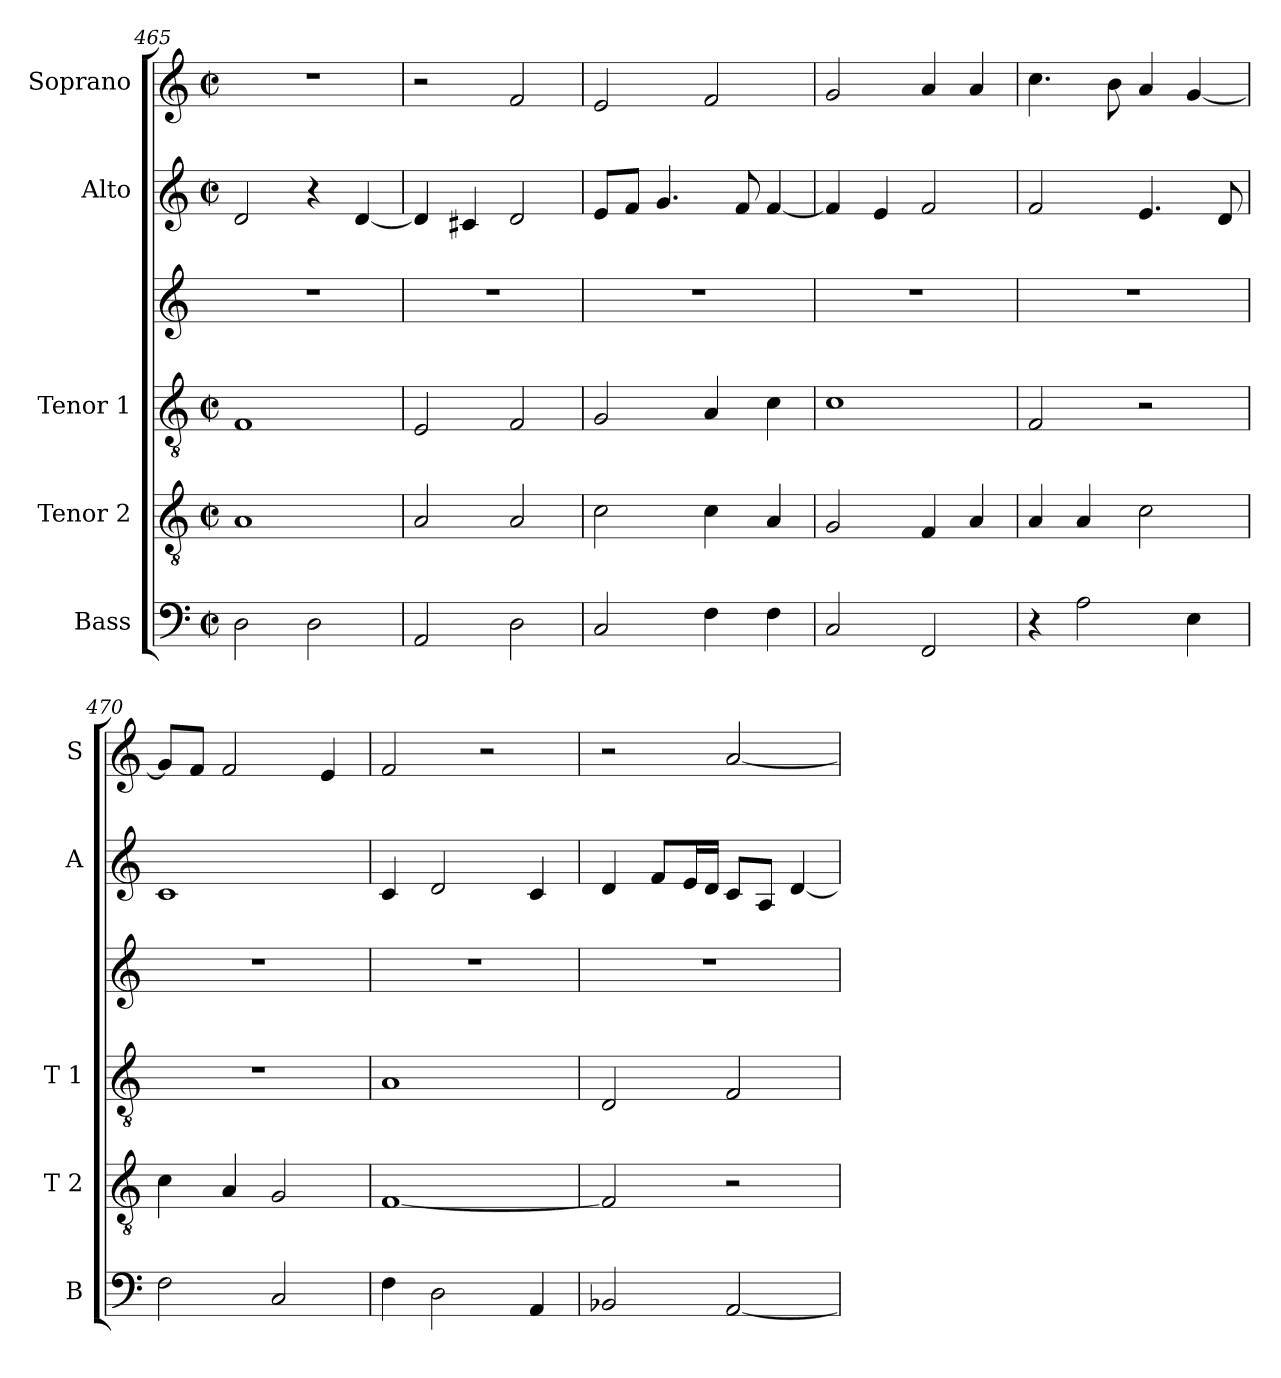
**kern	**kern	**kern	**kern	**kern	**kern
*part6	*part5	*part4	*part3	*part2	*part1
*staff6	*staff5	*staff4	*staff3	*staff2	*staff1
*I"Bass	*I"Tenor 2	*I"Tenor 1	*	*I"Alto	*I"Soprano
*I'B	*I'T 2	*I'T 1	*	*I'A	*I'S
*clefF4	*clefGv2	*clefGv2	*clefG2	*clefG2	*clefG2
*k[]	*k[]	*k[]	*k[]	*k[]	*k[]
*C:	*C:	*C:	*C:	*C:	*C:
*M2/2	*M2/2	*M2/2	*	*M2/2	*M2/2
*met(c|)	*met(c|)	*met(c|)	*	*met(c|)	*met(c|)
=465	=465	=465	=465	=465	=465
2D\	1A	1F	1r	2d/	1r
2D\	.	.	.	4r	.
.	.	.	.	[<4d/	.
=466	=466	=466	=466	=466	=466
2AA/	2A/	2E/	1r	4d/]	2r
.	.	.	.	4c#X/	.
2D\	2A/	2F/	.	2d/	2f/
=467	=467	=467	=467	=467	=467
2C/	2c\	2G/	1r	8e/L	2e/
.	.	.	.	8f/J	.
.	.	.	.	4.g/	.
4F\	4c\	4A/	.	.	2f/
.	.	.	.	8f/	.
4F\	4A/	4c\	.	[>4f/	.
!!LO:PB:g=z
=468	=468	=468	=468	=468	=468
2C/	2G/	1c	1r	4f/]	2g/
.	.	.	.	4e/	.
2FF/	4F/	.	.	2f/	4a/
.	4A/	.	.	.	4a/
=469	=469	=469	=469	=469	=469
4r	4A/	2F/	1r	2f/	4.cc\
2A\	4A/	.	.	.	.
.	.	.	.	.	8b\
.	2c\	2r	.	4.e/	4a/
4E\	.	.	.	.	[<4g/
.	.	.	.	8d/	.
=470	=470	=470	=470	=470	=470
2F\	4c\	1r	1r	1c	8g/L]
.	.	.	.	.	8f/J
.	4A/	.	.	.	2f/
2C/	2G/	.	.	.	.
.	.	.	.	.	4e/
=471	=471	=471	=471	=471	=471
4F\	[<1F	1A	1r	4c/	2f/
2D\	.	.	.	2d/	.
.	.	.	.	.	2r
4AA/	.	.	.	4c/	.
=472	=472	=472	=472	=472	=472
2BB-X/	2F/]	2D/	1r	4d/	2r
.	.	.	.	8f/L	.
.	.	.	.	16e/L	.
.	.	.	.	16d/JJ	.
[<2AA/	2r	2F/	.	8c/L	[<2a/
.	.	.	.	8A/J	.
.	.	.	.	[<4d/	.
=	=	=	=	=	=
*-	*-	*-	*-	*-	*-
